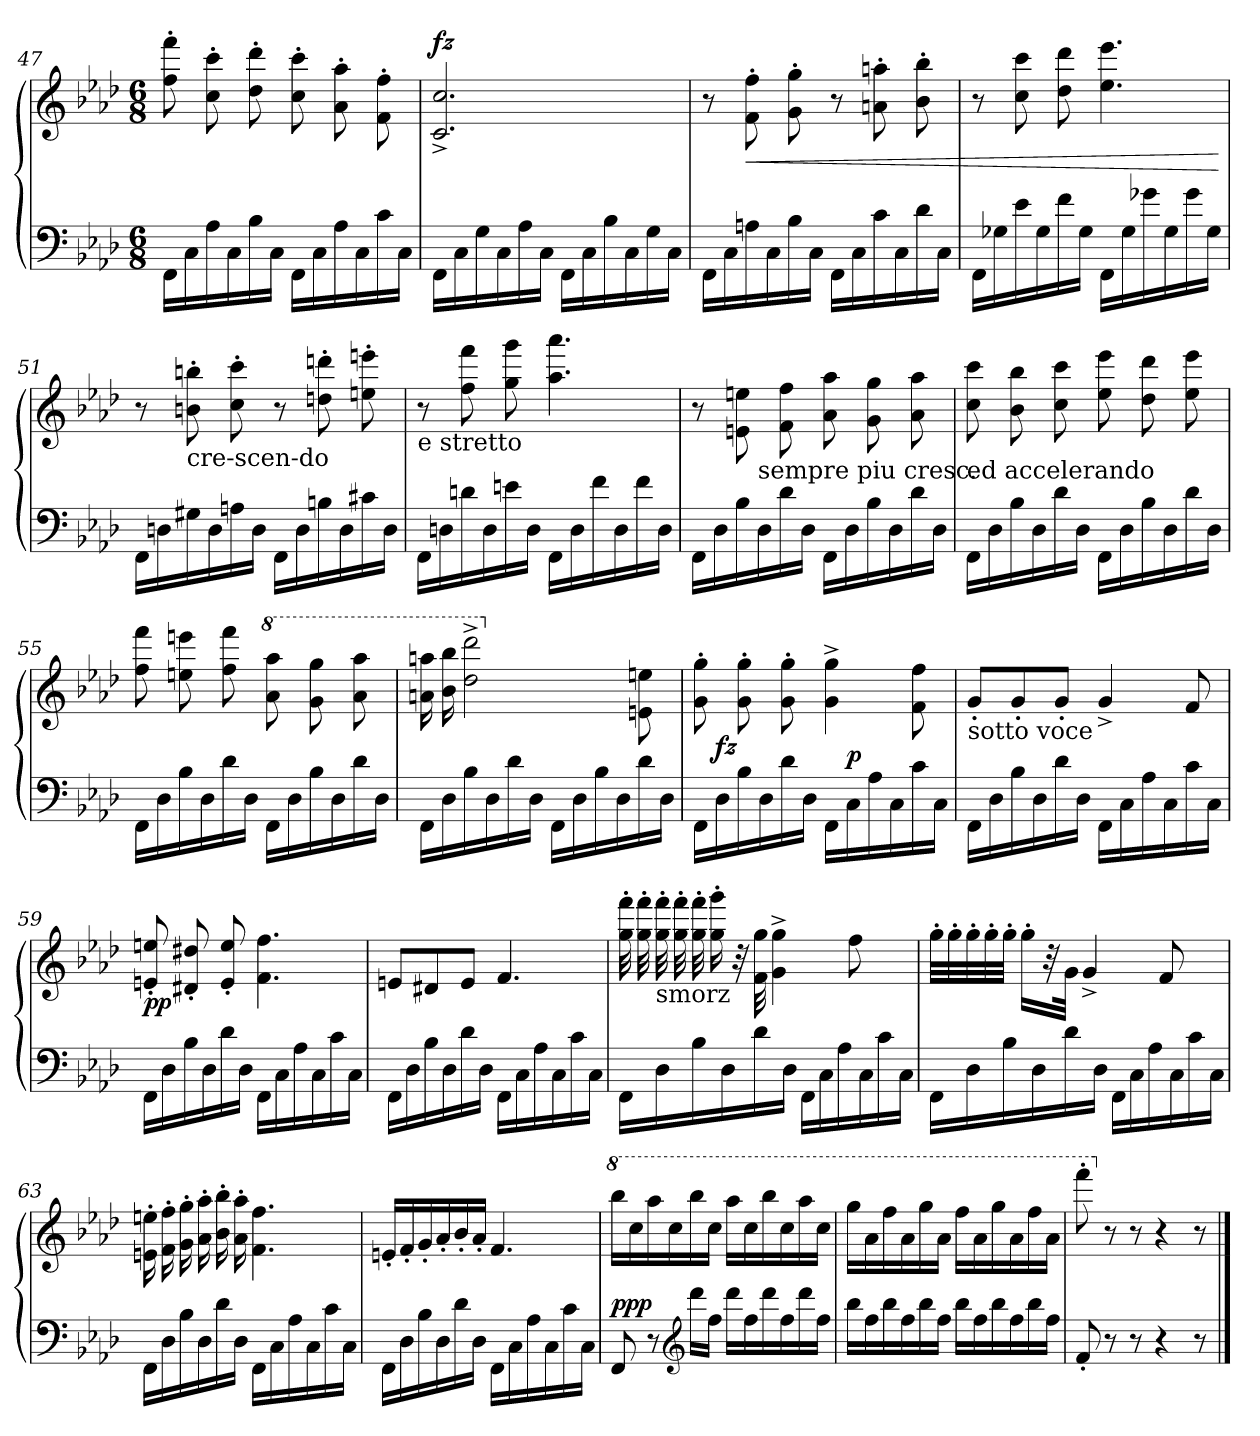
**kern	**kern	**dynam
*part1	*part1	*part1
*staff2	*staff1	*staff1/2
*clefF4	*clefG2	*
*k[b-e-a-d-]	*k[b-e-a-d-]	*
*f:	*f:	*
*M6/8	*M6/8	*
=47	=47	=47
16FF\LL	8ff'>'>\ 8fff'>'>\	.
16C\	.	.
16A-\	8cc'>'>\ 8ccc'>'>\	.
16C\	.	.
16B-\	8dd-'>'>\ 8ddd-'>'>\	.
16C\JJ	.	.
16FF\LL	8cc'>'>\ 8ccc'>'>\	.
16C\	.	.
16A-\	8a-'>'>\ 8aa-'>'>\	.
16C\	.	.
16c\	8f'>'>\ 8ff'>'>\	.
16C\JJ	.	.
=48	=48	=48
!	!	!LO:DY:a
16FF\LL	2.c^>/ 2.cc^>/	fz
16C\	.	.
16G\	.	.
16C\	.	.
16A-\	.	.
16C\JJ	.	.
16FF\LL	.	.
16C\	.	.
16B-\	.	.
16C\	.	.
16G\	.	.
16C\JJ	.	.
=49	=49	=49
16FF\LL	8r	.
16C\	.	.
!	!	!LO:HP:b
16An\	8f'>'>\ 8ff'>'>\	<
16C\	.	.
16B-\	8g'>'>\ 8gg'>'>\	.
16C\JJ	.	.
16FF\LL	8r	.
16C\	.	.
16c\	8an'>'>\ 8aan'>'>\	.
16C\	.	.
16d-\	8b-'>'>\ 8bb-'>'>\	.
16C\JJ	.	.
=50	=50	=50
16FF\LL	8r	.
16G-\	.	.
16e-\	8cc\ 8ccc\	.
16G-\	.	.
16f\	8dd-\ 8ddd-\	.
16G-\JJ	.	.
16FF\LL	4.ee-\ 4.eee-\	.
16G-\	.	.
16g-\	.	.
16G-\	.	.
16g-\	.	.
16G-\JJ	.	.
.	.	[
=51	=51	=51
16FF\LL	8r	.
16Dn\	.	.
!	!LO:TX:b:t=cre-scen-do	!
16G#\	8bn'>'>\ 8bbn'>'>\	.
16D\	.	.
16An\	8cc'>'>\ 8ccc'>'>\	.
16D\JJ	.	.
16FF\LL	8r	.
16D\	.	.
16Bn\	8ddn'>'>\ 8dddn'>'>\	.
16D\	.	.
16c#\	8een'>'>\ 8eeen'>'>\	.
16D\JJ	.	.
=52	=52	=52
!	!LO:TX:b:t=e stretto	!
16FF\LL	8r	.
16Dn\	.	.
16dn\	8ff\ 8fff\	.
16D\	.	.
16en\	8gg\ 8ggg\	.
16D\JJ	.	.
16FF\LL	4.aa-\ 4.aaa-\	.
16D\	.	.
16f\	.	.
16D\	.	.
16f\	.	.
16D\JJ	.	.
=53	=53	=53
16FF\LL	8r	.
16D-\	.	.
16B-\	8en\ 8een\	.
!LO:TX:a:t=sempre piu cresc.	!	!
16D-\	.	.
16d-\	8f\ 8ff\	.
16D-\JJ	.	.
16FF\LL	8a-\ 8aa-\	.
16D-\	.	.
16B-\	8g\ 8gg\	.
16D-\	.	.
16d-\	8a-\ 8aa-\	.
16D-\JJ	.	.
=54	=54	=54
!LO:TX:a:t=ed accelerando	!	!
16FF\LL	8cc\ 8ccc\	.
16D-\	.	.
16B-\	8b-\ 8bb-\	.
16D-\	.	.
16d-\	8cc\ 8ccc\	.
16D-\JJ	.	.
16FF\LL	8ee-\ 8eee-\	.
16D-\	.	.
16B-\	8dd-\ 8ddd-\	.
16D-\	.	.
16d-\	8ee-\ 8eee-\	.
16D-\JJ	.	.
=55	=55	=55
16FF\LL	8ff\ 8fff\	.
16D-\	.	.
16B-\	8een\ 8eeen\	.
16D-\	.	.
16d-\	8ff\ 8fff\	.
16D-\JJ	.	.
*	*8va	*
16FF\LL	8aa-\ 8aaa-\	.
16D-\	.	.
16B-\	8gg\ 8ggg\	.
16D-\	.	.
16d-\	8aa-\ 8aaa-\	.
16D-\JJ	.	.
=56	=56	=56
16FF\LL	16aan\ 16aaan\	.
16D-\	16bb-\ 16bbb-\	.
16B-\	2ddd-^>^>\ 2dddd-^>^>\	.
16D-\	.	.
16d-\	.	.
16D-\JJ	.	.
16FF\LL	.	.
16D-\	.	.
16B-\	.	.
16D-\	.	.
*	*X8va	*
16d-\	8en\ 8een\	.
16D-\JJ	.	.
=57	=57	=57
16FF\LL	8g'>'>\ 8gg'>'>\	.
!	!	!LO:DY:a=2
16D-\	.	fz
16B-\	8g'>'>\ 8gg'>'>\	.
16D-\	.	.
16d-\	8g'>'>\ 8gg'>'>\	.
16D-\JJ	.	.
16FF\LL	4g^>^>\ 4gg^>^>\	.
!	!	!LO:DY:a=2
16C\	.	p
16A-\	.	.
16C\	.	.
16c\	8f\ 8ff\	.
16C\JJ	.	.
=58	=58	=58
!	!LO:TX:b:t=sotto voce	!
16FF\LL	8g'>/L	.
16D-\	.	.
16B-\	8g'>/	.
16D-\	.	.
16d-\	8g'>/J	.
16D-\JJ	.	.
16FF\LL	4g^>/	.
16C\	.	.
16A-\	.	.
16C\	.	.
16c\	8f/	.
16C\JJ	.	.
=59	=59	=59
!	!	!LO:DY:b
16FF\LL	8en'>'>/ 8een'>'>/	pp
16D-\	.	.
16B-\	8d#'>'>/ 8dd#'>'>/	.
16D-\	.	.
16d-\	8e'>'>/ 8ee'>'>/	.
16D-\JJ	.	.
16FF\LL	4.f\ 4.ff\	.
16C\	.	.
16A-\	.	.
16C\	.	.
16c\	.	.
16C\JJ	.	.
=60	=60	=60
16FF\LL	8en/L	.
16D-\	.	.
16B-\	8d#/	.
16D-\	.	.
16d-\	8e/J	.
16D-\JJ	.	.
16FF\LL	4.f/	.
16C\	.	.
16A-\	.	.
16C\	.	.
16c\	.	.
16C\JJ	.	.
=61	=61	=61
16FF\LL	32gg'>'>\ 32fff'>'>\	.
.	32gg'>'>\ 32fff'>'>\	.
!	!LO:TX:b:t=smorz	!
16D-\	32gg'>'>\ 32fff'>'>\	.
.	32gg'>'>\ 32fff'>'>\	.
16B-\	32gg'>'>\ 32fff'>'>\	.
.	16gg'>'>\ 16ggg'>'>\	.
16D-\	.	.
.	32r	.
16d-\	32f\ 32gg\	.
.	4g^>^>\ 4gg^>^>\	.
16D-\JJ	.	.
16FF\LL	.	.
16C\	.	.
16A-\	.	.
.	8ff\	.
16C\	.	.
16c\	.	.
.	16.ryy	.
16C\JJ	.	.
=62	=62	=62
16FF\LL	32gg'>\LLL	.
.	32gg'>\	.
16D-\	32gg'>\	.
.	32gg'>\	.
16B-\	32gg'>\JJJ	.
.	16gg'>\LL	.
16D-\	.	.
.	32r	.
16d-\	32g\JJk	.
.	4g^>/	.
16D-\JJ	.	.
16FF\LL	.	.
16C\	.	.
16A-\	.	.
.	8f/	.
16C\	.	.
16c\	.	.
.	16.ryy	.
16C\JJ	.	.
=63	=63	=63
16FF\LL	16en'>'>\ 16een'>'>\	.
16D-\	16f'>'>\ 16ff'>'>\	.
16B-\	16g'>'>\ 16gg'>'>\	.
16D-\	16a-'>'>\ 16aa-'>'>\	.
16d-\	16b-'>'>\ 16bb-'>'>\	.
16D-\JJ	16a-'>'>\ 16aa-'>'>\	.
16FF\LL	4.f\ 4.ff\	.
16C\	.	.
16A-\	.	.
16C\	.	.
16c\	.	.
16C\JJ	.	.
=64	=64	=64
16FF\LL	16en'>/LL	.
16D-\	16f'>/	.
16B-\	16g'>/	.
16D-\	16a-'>/	.
16d-\	16b-'>/	.
16D-\JJ	16a-'>/JJ	.
16FF\LL	4.f/	.
16C\	.	.
16A-\	.	.
16C\	.	.
16c\	.	.
16C\JJ	.	.
=65	=65	=65
*	*8va	*
!	!	!LO:DY:a=2
8FF/	16bbb-\LL	ppp
.	16ccc\	.
8r	16aaa-\	.
.	16ccc\	.
*clefG2	*	*
16ddd-\LL	16bbb-\	.
16ff\JJ	16ccc\JJ	.
16ddd-\LL	16aaa-\LL	.
16ff\	16ccc\	.
16ddd-\	16bbb-\	.
16ff\	16ccc\	.
16ddd-\	16aaa-\	.
16ff\JJ	16ccc\JJ	.
=66	=66	=66
16bb-\LL	16ggg\LL	.
16ff\	16aa-\	.
16bb-\	16fff\	.
16ff\	16aa-\	.
16bb-\	16ggg\	.
16ff\JJ	16aa-\JJ	.
16bb-\LL	16fff\LL	.
16ff\	16aa-\	.
16bb-\	16ggg\	.
16ff\	16aa-\	.
16bb-\	16fff\	.
16ff\JJ	16aa-\JJ	.
=67	=67	=67
8f'>/	8ffff'>\	.
*	*X8va	*
8r	8r	.
8r	8r	.
4r	4r	.
8r	8r	.
==	==	==
*-	*-	*-
